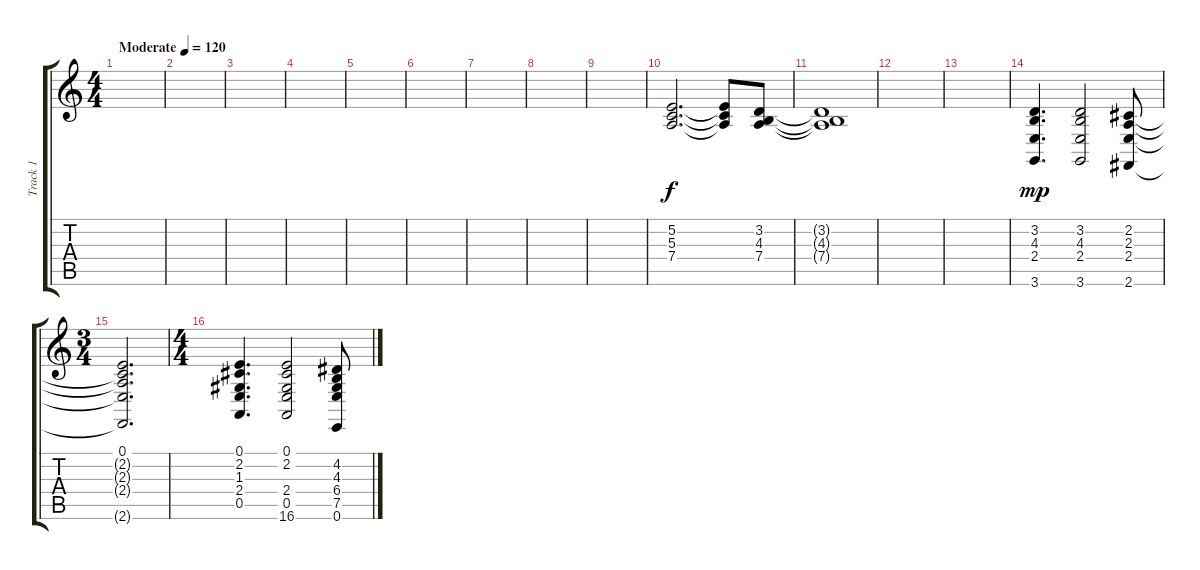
\track ("Track 1" "Track 1") {instrument acousticgrandpiano}
\staff {score tabs}
\tuning (E4 B3 G3 D3 A2 E2) {hide}
\ts (4 4)
\tempo (120 "Moderate")
\clef g2
\ks c
|
|
|
|
|
|
|
|
|
(5.2 5.3 7.4).2{d} (5.2{t} 5.3{t} 7.4{t}).8 (3.2 4.3 7.4).8 |
(3.2{t} 4.3{t} 7.4{t}).1 |
|
|
(3.2 4.3 2.4 3.6).4{d dy mp} (3.2 4.3 2.4 3.6).2 (2.2 2.3 2.4 2.6).8 |
\ts (3 4)
(0.1 2.2{t} 2.3{t} 2.4{t} 2.6{t}).2{d} |
\ts (4 4)
(0.1 2.2 1.3 2.4 0.5).4{d} (0.1 2.2 2.4 0.5 16.6).2 (4.2 4.3 6.4 7.5 0.6).8
